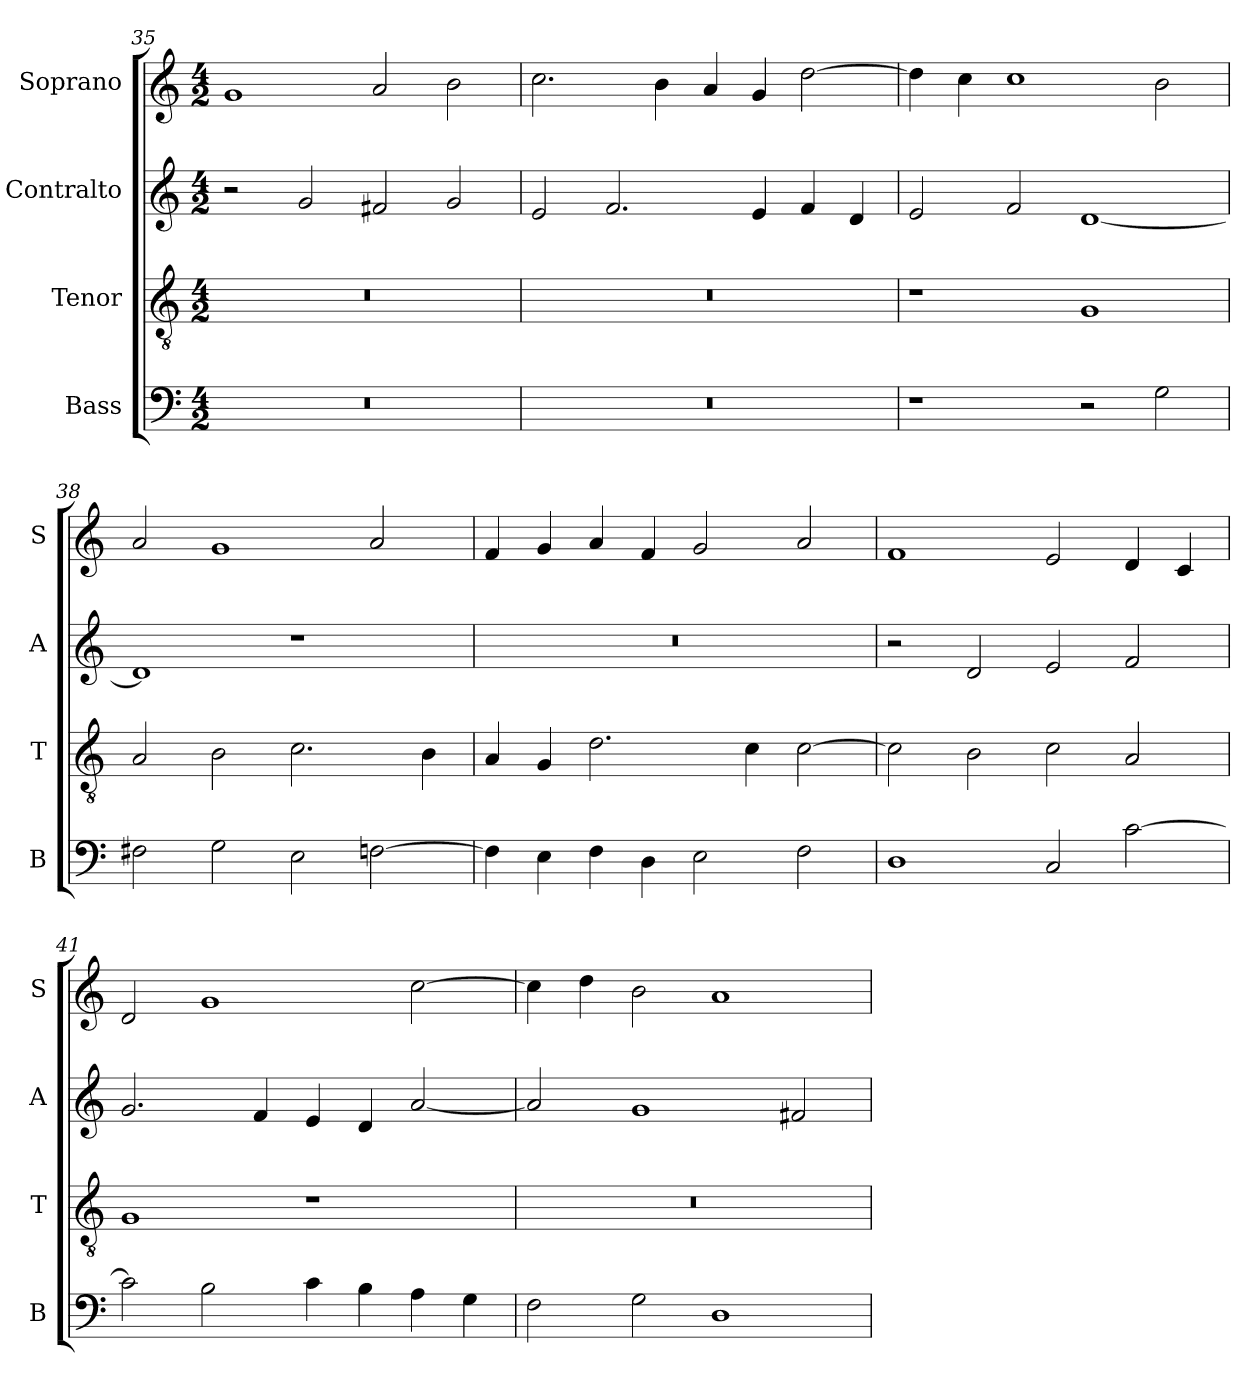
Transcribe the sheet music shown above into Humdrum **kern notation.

**kern	**kern	**kern	**kern
*part4	*part3	*part2	*part1
*staff4	*staff3	*staff2	*staff1
*I"Bass	*I"Tenor	*I"Contralto	*I"Soprano
*I'B	*I'T	*I'A	*I'S
*clefF4	*clefGv2	*clefG2	*clefG2
*k[]	*k[]	*k[]	*k[]
*C:ion	*C:ion	*C:ion	*C:ion
*M4/2	*M4/2	*M4/2	*M4/2
=35	=35	=35	=35
0r	0r	2r	1g
.	.	2g	.
.	.	2f#X	2a
.	.	2g	2b
=36	=36	=36	=36
0r	0r	2e	2.cc
.	.	2.f	.
.	.	.	4b
.	.	.	4a
.	.	4e	4g
.	.	4f	[2dd
.	.	4d	.
=37	=37	=37	=37
1r	1r	2e	4dd]
.	.	.	4cc
.	.	2f	1cc
2r	1G	[1d	.
2G	.	.	2b
=38	=38	=38	=38
2F#X	2A	1d]	2a
2G	2B	.	1g
2E	2.c	1r	.
[2Fn	.	.	2a
.	4B	.	.
=39	=39	=39	=39
4F]	4A	0r	4f
4E	4G	.	4g
4F	2.d	.	4a
4D	.	.	4f
2E	.	.	2g
.	4c	.	.
2F	[2c	.	2a
=40	=40	=40	=40
1D	2c]	2r	1f
.	2B	2d	.
2C	2c	2e	2e
[2c	2A	2f	4d
.	.	.	4c
=41	=41	=41	=41
2c]	1G	2.g	2d
2B	.	.	1g
.	.	4f	.
4c	1r	4e	.
4B	.	4d	.
4A	.	[2a	[2cc
4G	.	.	.
=42	=42	=42	=42
2F	0r	2a]	4cc]
.	.	.	4dd
2G	.	1g	2b
1D	.	.	1a
.	.	2f#X	.
=	=	=	=
*-	*-	*-	*-
